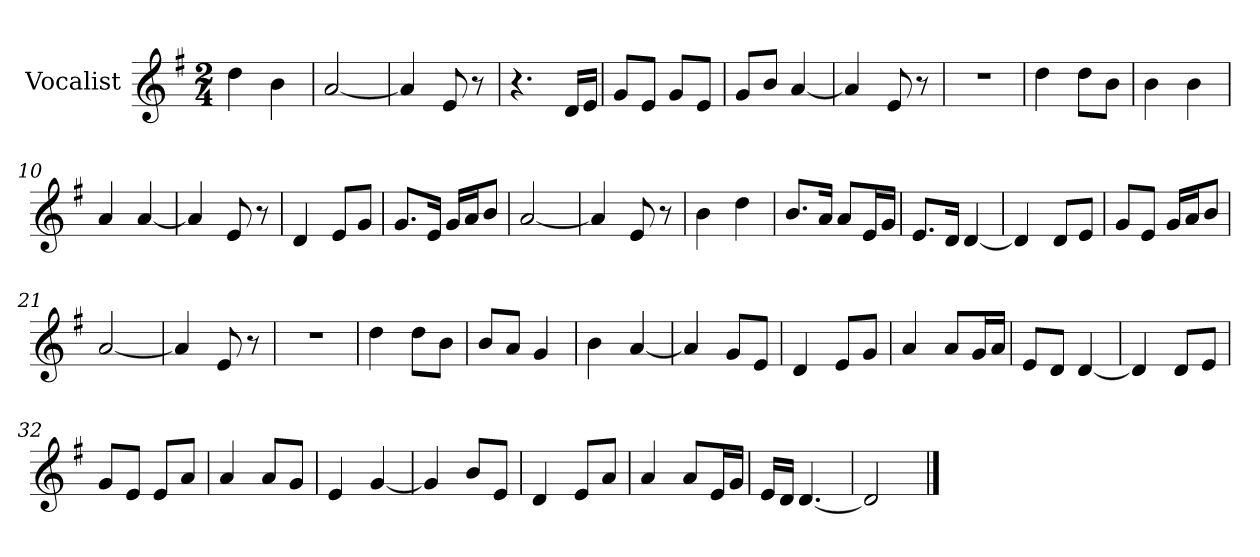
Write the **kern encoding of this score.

**kern
*part1
*staff1
*I"Vocalist
*k[f#]
*G:
*M2/4
=
4dd
4b
=1
[2a
=2
4a]
8e
8r
=3
4.r
16dLL
16eJJ
=4
8gL
8eJ
8gL
8eJ
=5
8gL
8bJ
[4a
=6
4a]
8e
8r
=7
2r
=8
4dd
8ddL
8bJ
=9
4b
4b
=10
4a
[4a
=11
4a]
8e
8r
=12
4d
8eL
8gJ
=13
8.gL
16eJk
16gLL
16aJ
8bJ
=14
[2a
=15
4a]
8e
8r
=16
4b
4dd
=17
8.bL
16aJk
8aL
16eL
16gJJ
=18
8.eL
16dJk
[4d
=19
4d]
8dL
8eJ
=20
8gL
8eJ
16gLL
16aJ
8bJ
=21
[2a
=22
4a]
8e
8r
=23
2r
=24
4dd
8ddL
8bJ
=25
8bL
8aJ
4g
=26
4b
[4a
=27
4a]
8gL
8eJ
=28
4d
8eL
8gJ
=29
4a
8aL
16gL
16aJJ
=30
8eL
8dJ
[4d
=31
4d]
8dL
8eJ
=32
8gL
8eJ
8eL
8aJ
=33
4a
8aL
8gJ
=34
4e
[4g
=35
4g]
8bL
8eJ
=36
4d
8eL
8aJ
=37
4a
8aL
16eL
16gJJ
=38
16eLL
16dJJ
[4.d
=39
2d]
==
*-
